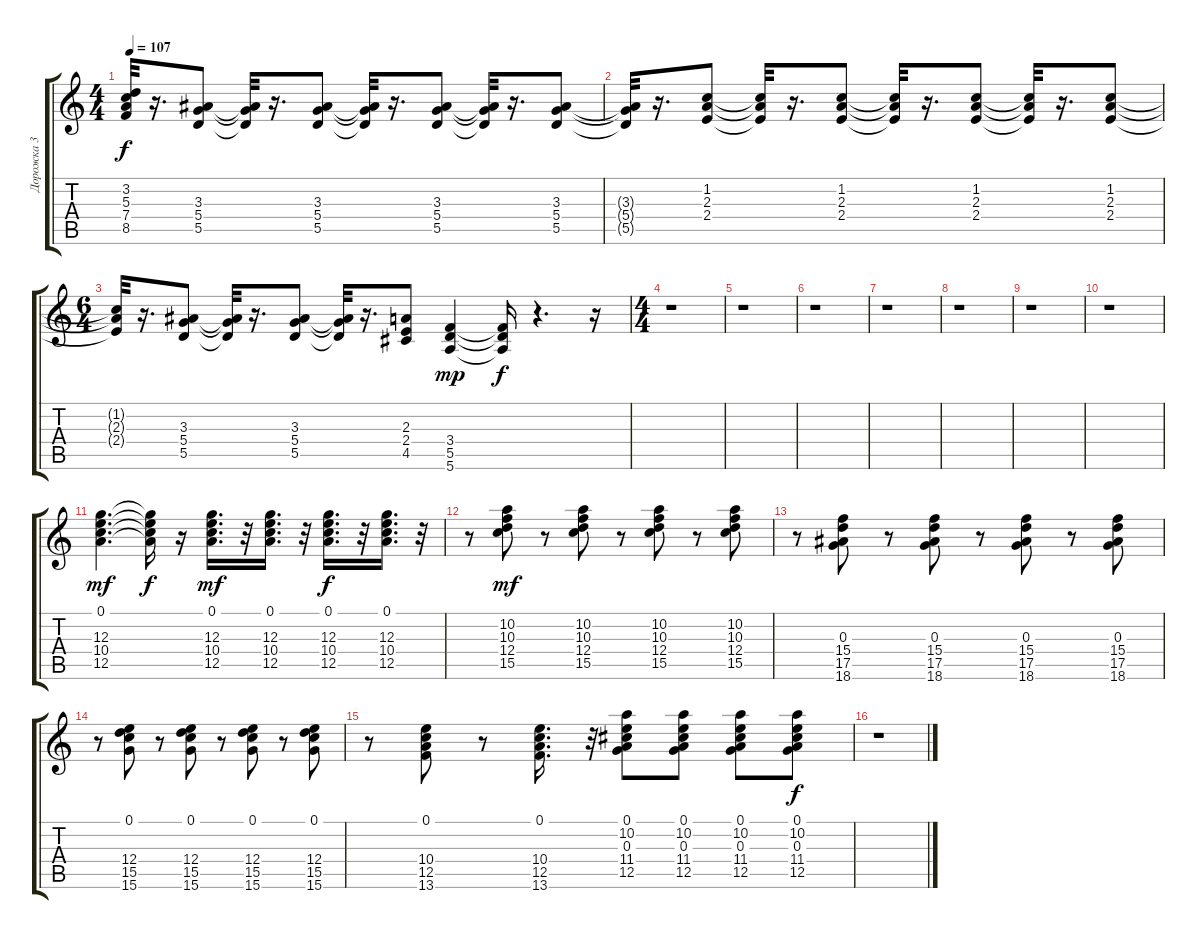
\track ("Дорожка 3" "Дорожка 3") {instrument acousticguitarsteel}
\staff {score tabs}
\tuning (E4 B3 G3 D3 A2 E2) {hide}
\ts (4 4)
\tempo 107
\clef g2
\ks c
(3.2{t} 5.3{t} 7.4{t} 8.5{t}).32{dy f} r.16{d} (3.3 5.4 5.5).8 (3.3{t} 5.4{t} 5.5{t}).32 r.16{d} (3.3 5.4 5.5).8 (3.3{t} 5.4{t} 5.5{t}).32 r.16{d} (3.3 5.4 5.5).8 (3.3{t} 5.4{t} 5.5{t}).32 r.16{d} (3.3 5.4 5.5).8 |
(3.3{t} 5.4{t} 5.5{t}).32 r.16{d} (1.2 2.3 2.4).8 (1.2{t} 2.3{t} 2.4{t}).32 r.16{d} (1.2 2.3 2.4).8 (1.2{t} 2.3{t} 2.4{t}).32 r.16{d} (1.2 2.3 2.4).8 (1.2{t} 2.3{t} 2.4{t}).32 r.16{d} (1.2 2.3 2.4).8 |
\ts (6 4)
(1.2{t} 2.3{t} 2.4{t}).32 r.16{d} (3.3 5.4 5.5).8 (3.3{t} 5.4{t} 5.5{t}).32 r.16{d} (3.3 5.4 5.5).8 (3.3{t} 5.4{t} 5.5{t}).32 r.16{d} (2.3 2.4 4.5).8 (3.4 5.5 5.6).4{dy mp} (3.4{t} 5.5{t} 5.6{t}).16{dy f} r.4{d} r.16 |
\ts (4 4)
r.1 |
r.1 |
r.1 |
r.1 |
r.1 |
r.1 |
r.1 |
(0.1 12.3 10.4 12.5).4{d dy mf} (0.1{t} 12.3{t} 10.4{t} 12.5{t}).16{dy f} r.16 (0.1 12.3 10.4 12.5).16{d dy mf} r.32 (0.1 12.3 10.4 12.5).16{d} r.32 (0.1 12.3 10.4 12.5).16{d dy f} r.32 (0.1 12.3 10.4 12.5).16{d} r.32 |
r.8 (10.2 10.3 12.4 15.5).8{dy mf} r.8 (10.2 10.3 12.4 15.5).8 r.8 (10.2 10.3 12.4 15.5).8 r.8 (10.2 10.3 12.4 15.5).8 |
r.8 (0.3 15.4 17.5 18.6).8 r.8 (0.3 15.4 17.5 18.6).8 r.8 (0.3 15.4 17.5 18.6).8 r.8 (0.3 15.4 17.5 18.6).8 |
r.8 (0.1 12.4 15.5 15.6).8 r.8 (0.1 12.4 15.5 15.6).8 r.8 (0.1 12.4 15.5 15.6).8 r.8 (0.1 12.4 15.5 15.6).8 |
r.8 (0.1 10.4 12.5 13.6).8 r.8 (0.1 10.4 12.5 13.6).16{d} r.32 (0.1 10.2 0.3 11.4 12.5).8 (0.1 10.2 0.3 11.4 12.5).8 (0.1 10.2 0.3 11.4 12.5).8 (0.1 10.2 0.3 11.4 12.5).8{dy f} |
r.1
